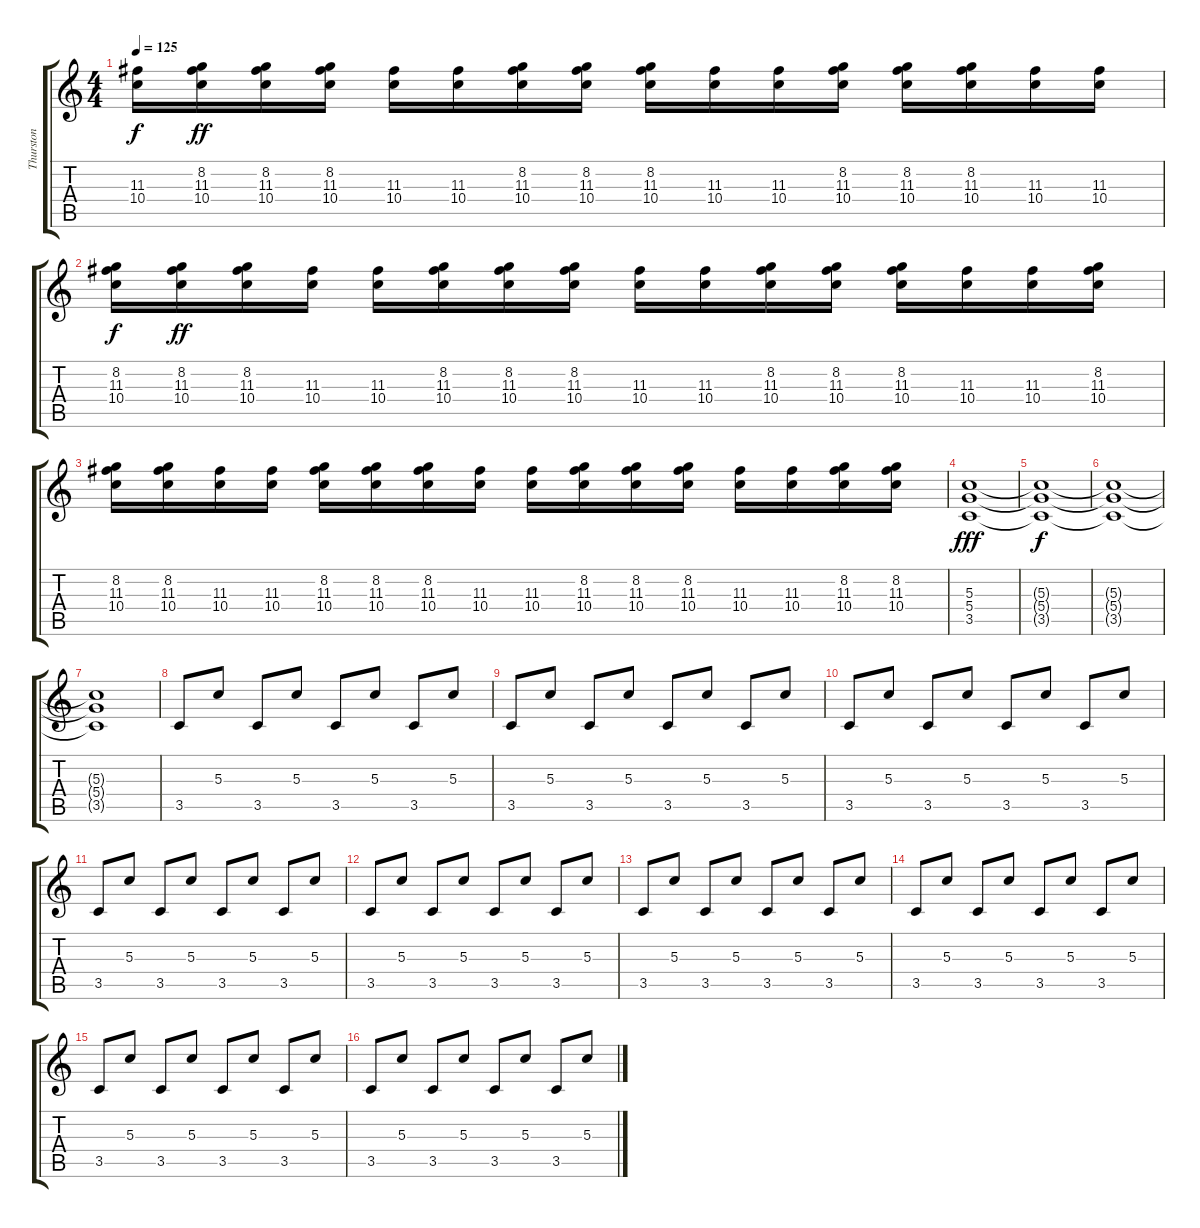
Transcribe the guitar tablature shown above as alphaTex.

\track ("Thurston" "Thurston") {instrument electricguitarjazz}
\staff {score tabs}
\tuning (E4 B3 G3 D3 A2 E2) {hide}
\ts (4 4)
\tempo 125
\clef g2
\ks c
(11.3 10.4).16{dy f} (8.2 11.3 10.4).16{dy ff} (8.2 11.3 10.4).16 (8.2 11.3 10.4).16 (11.3 10.4).16 (11.3 10.4).16 (8.2 11.3 10.4).16 (8.2 11.3 10.4).16 (8.2 11.3 10.4).16 (11.3 10.4).16 (11.3 10.4).16 (8.2 11.3 10.4).16 (8.2 11.3 10.4).16 (8.2 11.3 10.4).16 (11.3 10.4).16 (11.3 10.4).16 |
(8.2 11.3 10.4).16{dy f} (8.2 11.3 10.4).16{dy ff} (8.2 11.3 10.4).16 (11.3 10.4).16 (11.3 10.4).16 (8.2 11.3 10.4).16 (8.2 11.3 10.4).16 (8.2 11.3 10.4).16 (11.3 10.4).16 (11.3 10.4).16 (8.2 11.3 10.4).16 (8.2 11.3 10.4).16 (8.2 11.3 10.4).16 (11.3 10.4).16 (11.3 10.4).16 (8.2 11.3 10.4).16 |
(8.2 11.3 10.4).16 (8.2 11.3 10.4).16 (11.3 10.4).16 (11.3 10.4).16 (8.2 11.3 10.4).16 (8.2 11.3 10.4).16 (8.2 11.3 10.4).16 (11.3 10.4).16 (11.3 10.4).16 (8.2 11.3 10.4).16 (8.2 11.3 10.4).16 (8.2 11.3 10.4).16 (11.3 10.4).16 (11.3 10.4).16 (8.2 11.3 10.4).16 (8.2 11.3 10.4).16 |
(5.3 5.4 3.5).1{dy fff} |
(5.3{t} 5.4{t} 3.5{t}).1{dy f} |
(5.3{t} 5.4{t} 3.5{t}).1 |
(5.3{t} 5.4{t} 3.5{t}).1 |
3.5.8{instrument electricguitarjazz} 5.3.8 3.5.8 5.3.8 3.5.8 5.3.8 3.5.8 5.3.8 |
3.5.8 5.3.8 3.5.8 5.3.8 3.5.8 5.3.8 3.5.8 5.3.8 |
3.5.8 5.3.8 3.5.8 5.3.8 3.5.8 5.3.8 3.5.8 5.3.8 |
3.5.8 5.3.8 3.5.8 5.3.8 3.5.8 5.3.8 3.5.8 5.3.8 |
3.5.8 5.3.8 3.5.8 5.3.8 3.5.8 5.3.8 3.5.8 5.3.8 |
3.5.8 5.3.8 3.5.8 5.3.8 3.5.8 5.3.8 3.5.8 5.3.8 |
3.5.8 5.3.8 3.5.8 5.3.8 3.5.8 5.3.8 3.5.8 5.3.8 |
3.5.8 5.3.8 3.5.8 5.3.8 3.5.8 5.3.8 3.5.8 5.3.8 |
3.5.8 5.3.8 3.5.8 5.3.8 3.5.8 5.3.8 3.5.8 5.3.8
